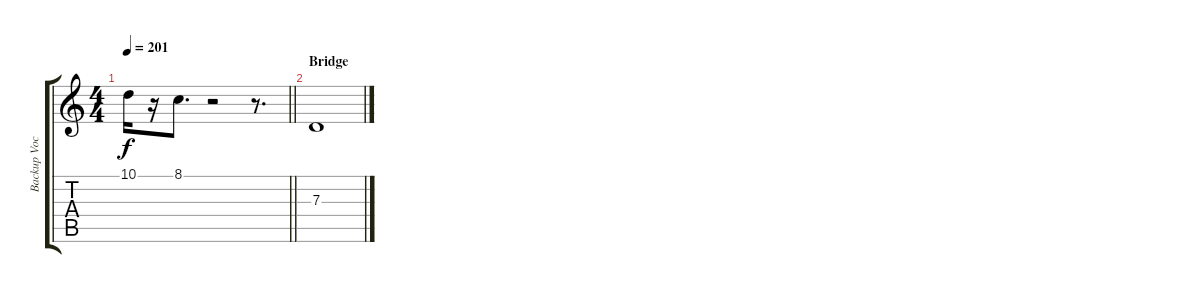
\track ("Backup Vocals" "Backup Voc") {instrument accordion}
\staff {score tabs}
\tuning (E4 B3 G3 D3 A2 E2) {hide}
\ts (4 4)
\tempo 201
\clef g2
\barLineRight lightlight
\ks c
10.1{t}.16{dy f} r.16 8.1.8{d} r.2 r.8{d} |
\section ("" "Bridge")
7.3.1
